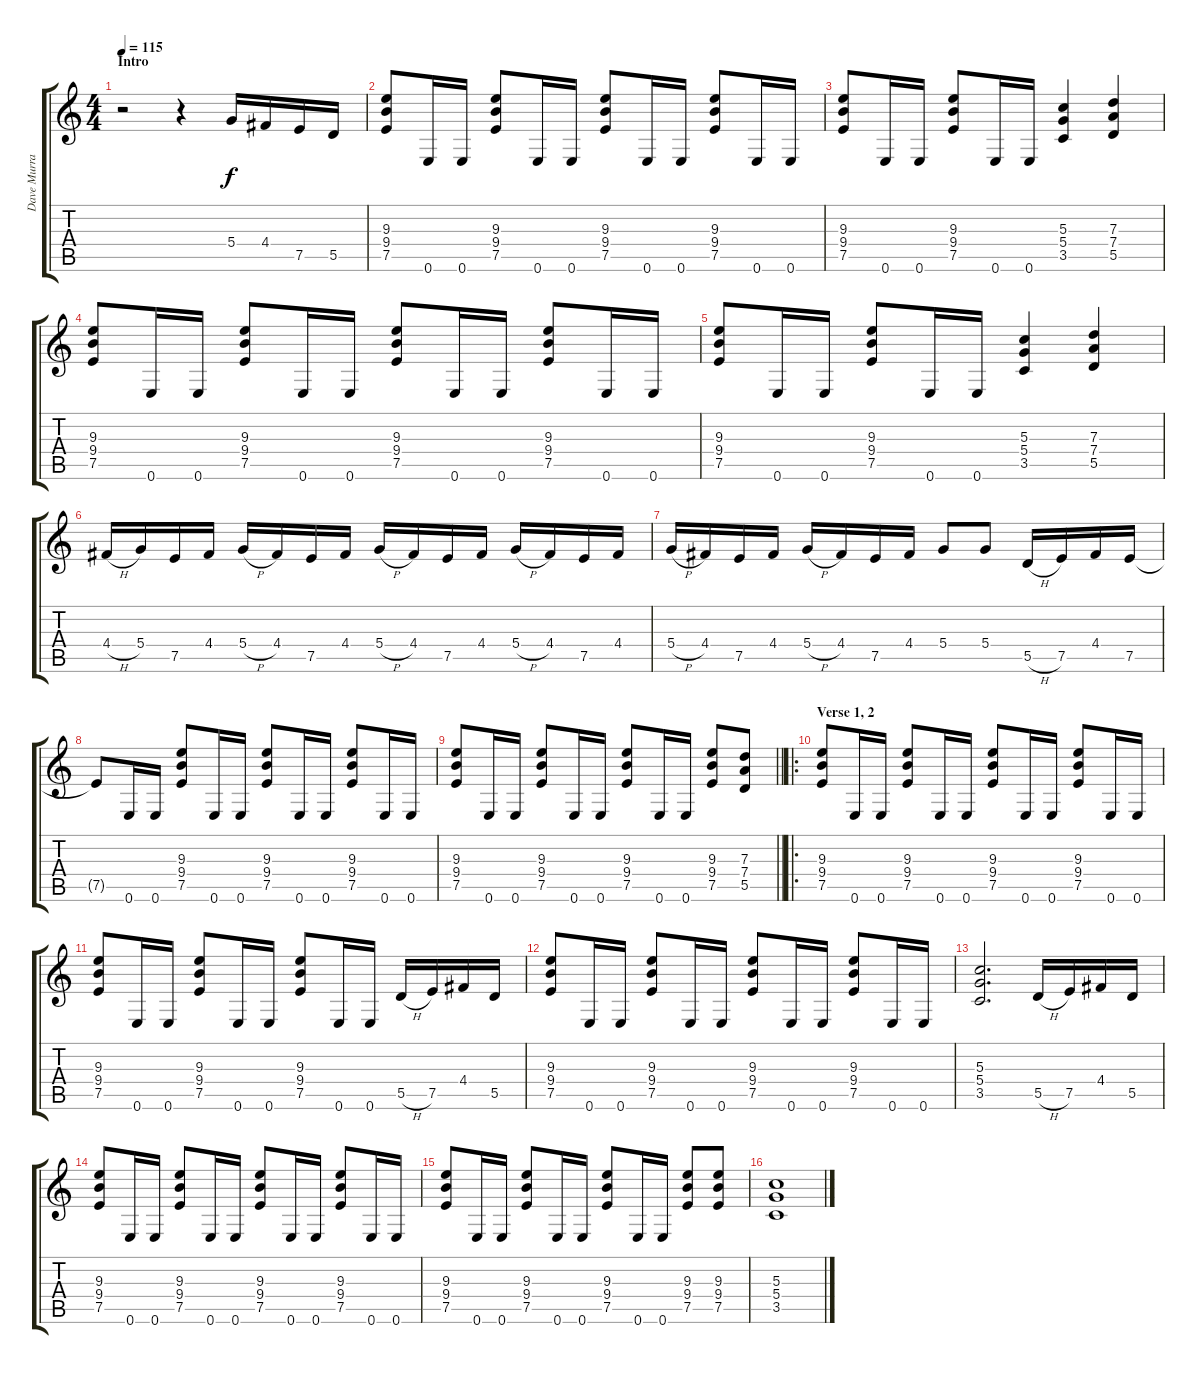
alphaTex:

\track ("Dave Murray" "Dave Murra") {instrument distortionguitar}
\staff {score tabs}
\tuning (E4 B3 G3 D3 A2 E2) {hide}
\ts (4 4)
\section ("" "Intro")
\tempo 115
\clef g2
\ks c
r.2{dy f instrument distortionguitar} r.4 5.4.16 4.4.16 7.5.16 5.5.16 |
(9.3 9.4 7.5).8 0.6.16 0.6.16 (9.3 9.4 7.5).8 0.6.16 0.6.16 (9.3 9.4 7.5).8 0.6.16 0.6.16 (9.3 9.4 7.5).8 0.6.16 0.6.16 |
(9.3 9.4 7.5).8 0.6.16 0.6.16 (9.3 9.4 7.5).8 0.6.16 0.6.16 (5.3 5.4 3.5).4 (7.3 7.4 5.5).4 |
(9.3 9.4 7.5).8 0.6.16 0.6.16 (9.3 9.4 7.5).8 0.6.16 0.6.16 (9.3 9.4 7.5).8 0.6.16 0.6.16 (9.3 9.4 7.5).8 0.6.16 0.6.16 |
(9.3 9.4 7.5).8 0.6.16 0.6.16 (9.3 9.4 7.5).8 0.6.16 0.6.16 (5.3 5.4 3.5).4 (7.3 7.4 5.5).4 |
4.4{h}.16 5.4.16 7.5.16 4.4.16 5.4{h}.16 4.4.16 7.5.16 4.4.16 5.4{h}.16 4.4.16 7.5.16 4.4.16 5.4{h}.16 4.4.16 7.5.16 4.4.16 |
5.4{h}.16 4.4.16 7.5.16 4.4.16 5.4{h}.16 4.4.16 7.5.16 4.4.16 5.4.8 5.4.8 5.5{h}.16 7.5.16 4.4.16 7.5.16 |
7.5{t}.8 0.6.16 0.6.16 (9.3 9.4 7.5).8 0.6.16 0.6.16 (9.3 9.4 7.5).8 0.6.16 0.6.16 (9.3 9.4 7.5).8 0.6.16 0.6.16 |
\barLineRight lightlight
(9.3 9.4 7.5).8 0.6.16 0.6.16 (9.3 9.4 7.5).8 0.6.16 0.6.16 (9.3 9.4 7.5).8 0.6.16 0.6.16 (9.3 9.4 7.5).8 (7.3 7.4 5.5).8 |
\ro
\section ("" "Verse 1, 2")
(9.3 9.4 7.5).8 0.6.16 0.6.16 (9.3 9.4 7.5).8 0.6.16 0.6.16 (9.3 9.4 7.5).8 0.6.16 0.6.16 (9.3 9.4 7.5).8 0.6.16 0.6.16 |
(9.3 9.4 7.5).8 0.6.16 0.6.16 (9.3 9.4 7.5).8 0.6.16 0.6.16 (9.3 9.4 7.5).8 0.6.16 0.6.16 5.5{h}.16 7.5.16 4.4.16 5.5.16 |
(9.3 9.4 7.5).8 0.6.16 0.6.16 (9.3 9.4 7.5).8 0.6.16 0.6.16 (9.3 9.4 7.5).8 0.6.16 0.6.16 (9.3 9.4 7.5).8 0.6.16 0.6.16 |
(5.3 5.4 3.5).2{d} 5.5{h}.16 7.5.16 4.4.16 5.5.16 |
(9.3 9.4 7.5).8 0.6.16 0.6.16 (9.3 9.4 7.5).8 0.6.16 0.6.16 (9.3 9.4 7.5).8 0.6.16 0.6.16 (9.3 9.4 7.5).8 0.6.16 0.6.16 |
(9.3 9.4 7.5).8 0.6.16 0.6.16 (9.3 9.4 7.5).8 0.6.16 0.6.16 (9.3 9.4 7.5).8 0.6.16 0.6.16 (9.3 9.4 7.5).8 (9.3 9.4 7.5).8 |
(5.3 5.4 3.5).1
